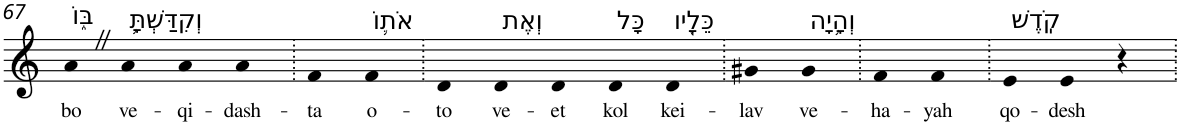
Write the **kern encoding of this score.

**kern	**text
*part1	*part1
*staff1	*staff1
*I"Piano	*
*I'Pno	*
!!LO:PB:g=z
*clefG2	*
*k[]	*
=67	=67
!LO:TX:a:t=בּ֑וֹ	!
!	!LO:LY:b
4aZ	bo
!LO:TX:a:t=וְקִדַּשְׁתָּ֥	!
!	!LO:LY:b
4a	ve-
!	!LO:LY:b
4a	-qi-
!	!LO:LY:b
4a	-dash-
=68.	=68.
!	!LO:LY:b
4f	-ta
!LO:TX:a:t=אֹת֛וֹ	!
!	!LO:LY:b
4f	o-
=69.	=69.
!	!LO:LY:b
4d	-to
!LO:TX:a:t=וְאֶת	!
!	!LO:LY:b
4d	ve-
!	!LO:LY:b
4d	-et
!LO:TX:a:t=כָּל	!
!	!LO:LY:b
4d	kol
!LO:TX:a:t=כֵּלָ֖יו	!
!	!LO:LY:b
4d	kei-
=70.	=70.
!	!LO:LY:b
4g#X	-lav
!LO:TX:a:t=וְהָ֥יָה	!
!	!LO:LY:b
4g#	ve-
=71.	=71.
!	!LO:LY:b
4f	-ha-
!	!LO:LY:b
4f	-yah
=72.	=72.
!LO:TX:a:t=קֹֽדֶשׁ	!
!	!LO:LY:b
4e	qo-
!	!LO:LY:b
4e	-desh
4r	.
=.	=.
*-	*-
